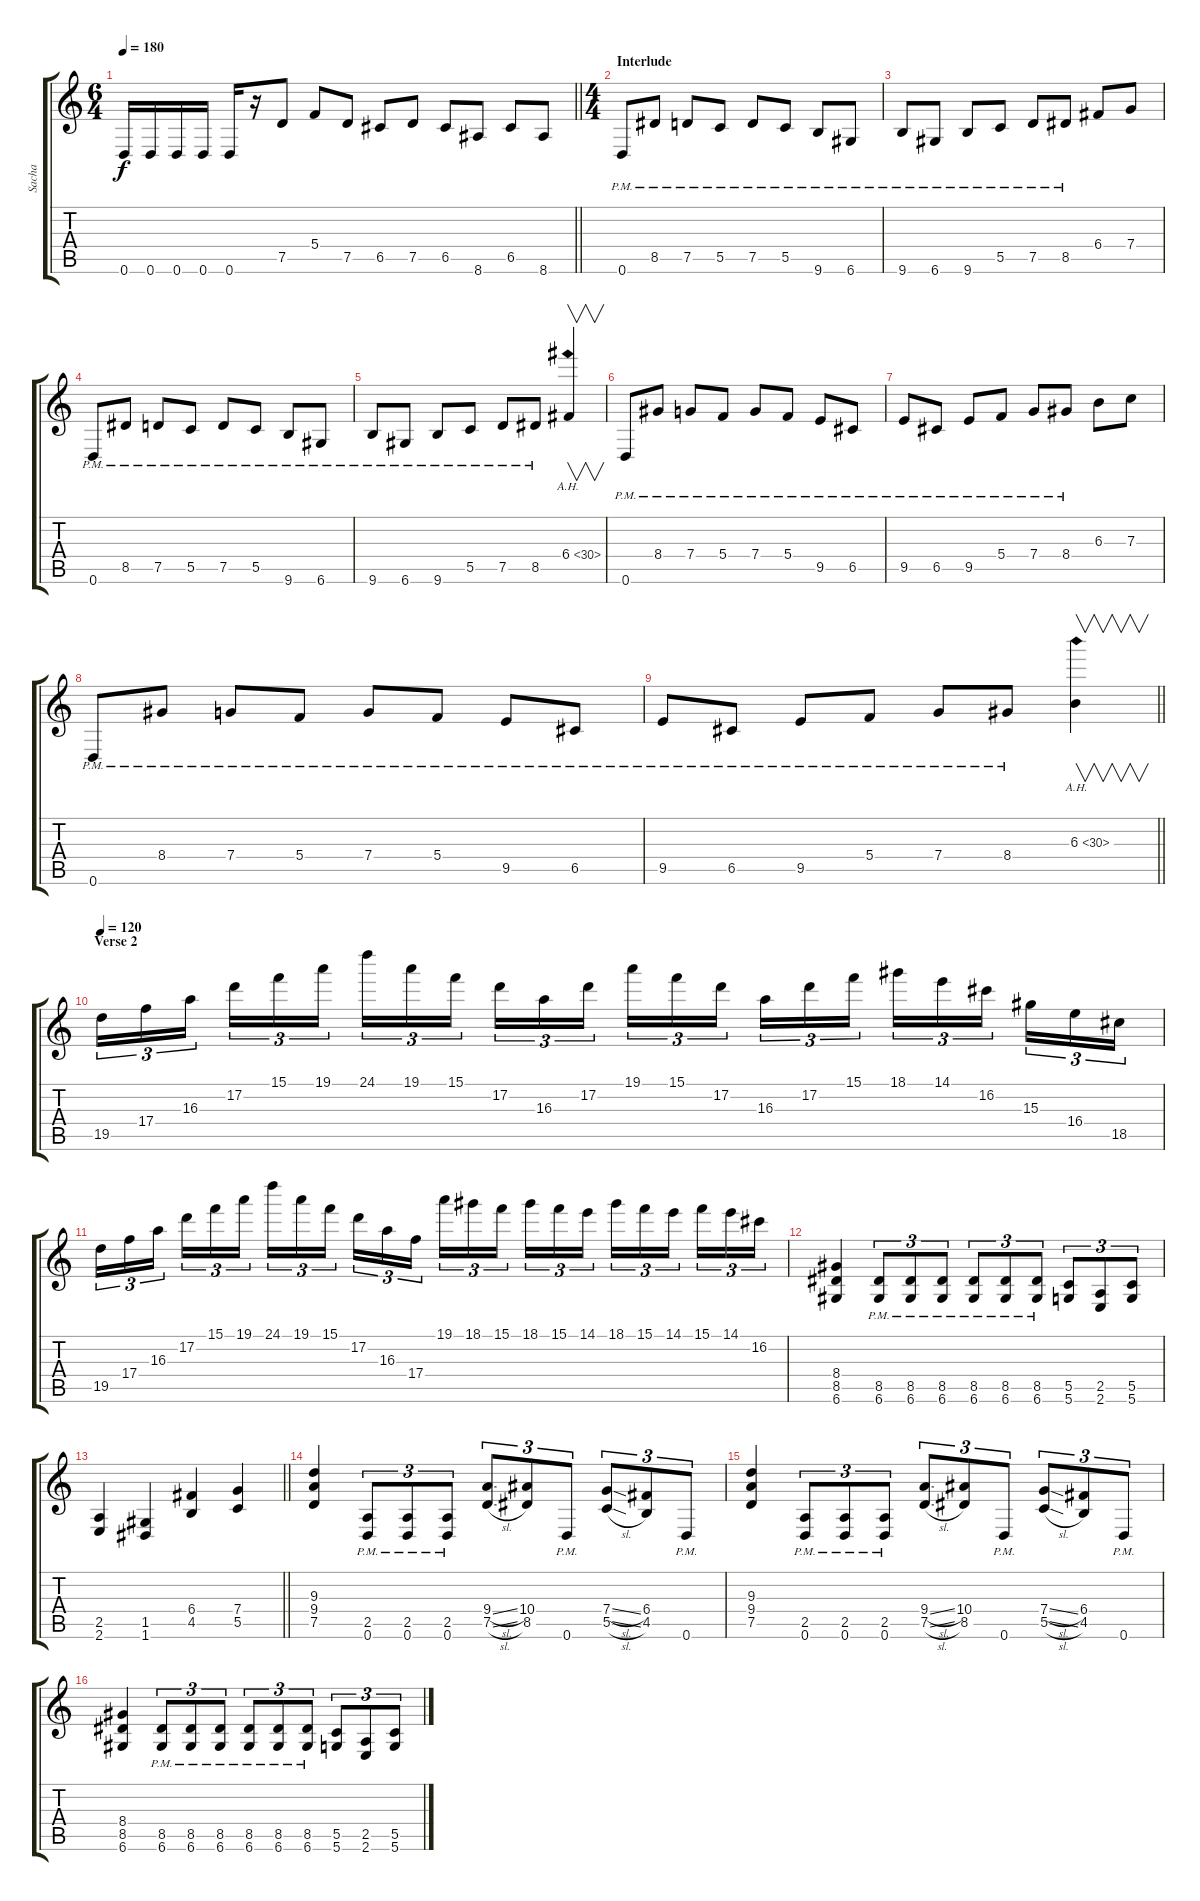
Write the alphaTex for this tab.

\track ("Sacha" "Sacha") {instrument distortionguitar}
\staff {score tabs}
\tuning (D4 A3 F3 C3 G2 D2) {hide}
\ts (6 4)
\tempo 180
\clef g2
\barLineRight lightlight
\ks c
0.6.16{dy f} 0.6.16 0.6.16 0.6.16 0.6.16 r.16 7.5.8 5.4.8 7.5.8 6.5.8 7.5.8 6.5.8 8.6.8 6.5.8 8.6.8 |
\ts (4 4)
\section ("" "Interlude")
0.6{pm}.8 8.5{pm}.8 7.5{pm}.8 5.5{pm}.8 7.5{pm}.8 5.5{pm}.8 9.6{pm}.8 6.6{pm}.8 |
9.6{pm}.8 6.6{pm}.8 9.6{pm}.8 5.5{pm}.8 7.5{pm}.8 8.5{pm}.8 6.4.8 7.4.8 |
0.6{pm}.8 8.5{pm}.8 7.5{pm}.8 5.5{pm}.8 7.5{pm}.8 5.5{pm}.8 9.6{pm}.8 6.6{pm}.8 |
9.6{pm}.8 6.6{pm}.8 9.6{pm}.8 5.5{pm}.8 7.5{pm}.8 8.5{pm}.8 6.4{ah 24}.4{v} |
0.6{pm}.8 8.4{pm}.8 7.4{pm}.8 5.4{pm}.8 7.4{pm}.8 5.4{pm}.8 9.5{pm}.8 6.5{pm}.8 |
9.5{pm}.8 6.5{pm}.8 9.5{pm}.8 5.4{pm}.8 7.4{pm}.8 8.4{pm}.8 6.3.8 7.3.8 |
0.6{pm}.8 8.4{pm}.8 7.4{pm}.8 5.4{pm}.8 7.4{pm}.8 5.4{pm}.8 9.5{pm}.8 6.5{pm}.8 |
\barLineRight lightlight
9.5{pm}.8 6.5{pm}.8 9.5{pm}.8 5.4{pm}.8 7.4{pm}.8 8.4{pm}.8 6.3{ah 24}.4{v} |
\section ("" "Verse 2")
\tempo 120
19.5.16{tu (3 2)} 17.4.16{tu (3 2)} 16.3.16{tu (3 2) beam splitsecondary} 17.2.16{tu (3 2)} 15.1.16{tu (3 2)} 19.1.16{tu (3 2)} 24.1.16{tu (3 2)} 19.1.16{tu (3 2)} 15.1.16{tu (3 2) beam splitsecondary} 17.2.16{tu (3 2)} 16.3.16{tu (3 2)} 17.2.16{tu (3 2)} 19.1.16{tu (3 2)} 15.1.16{tu (3 2)} 17.2.16{tu (3 2) beam splitsecondary} 16.3.16{tu (3 2)} 17.2.16{tu (3 2)} 15.1.16{tu (3 2)} 18.1.16{tu (3 2)} 14.1.16{tu (3 2)} 16.2.16{tu (3 2) beam splitsecondary} 15.3.16{tu (3 2)} 16.4.16{tu (3 2)} 18.5.16{tu (3 2)} |
19.5.16{tu (3 2)} 17.4.16{tu (3 2)} 16.3.16{tu (3 2) beam splitsecondary} 17.2.16{tu (3 2)} 15.1.16{tu (3 2)} 19.1.16{tu (3 2)} 24.1.16{tu (3 2)} 19.1.16{tu (3 2)} 15.1.16{tu (3 2) beam splitsecondary} 17.2.16{tu (3 2)} 16.3.16{tu (3 2)} 17.4.16{tu (3 2)} 19.1.16{tu (3 2)} 18.1.16{tu (3 2)} 15.1.16{tu (3 2) beam splitsecondary} 18.1.16{tu (3 2)} 15.1.16{tu (3 2)} 14.1.16{tu (3 2)} 18.1.16{tu (3 2)} 15.1.16{tu (3 2)} 14.1.16{tu (3 2) beam splitsecondary} 15.1.16{tu (3 2)} 14.1.16{tu (3 2)} 16.2.16{tu (3 2)} |
(8.4 8.5 6.6).4 (8.5{pm} 6.6{pm}).8{tu (3 2)} (8.5{pm} 6.6{pm}).8{tu (3 2)} (8.5{pm} 6.6{pm}).8{tu (3 2)} (8.5{pm} 6.6{pm}).8{tu (3 2)} (8.5{pm} 6.6{pm}).8{tu (3 2)} (8.5{pm} 6.6{pm}).8{tu (3 2)} (5.5 5.6).8{tu (3 2)} (2.5 2.6).8{tu (3 2)} (5.5 5.6).8{tu (3 2)} |
\barLineRight lightlight
(2.5 2.6).4 (1.5 1.6).4 (6.4 4.5).4 (7.4 5.5).4 |
(9.3 9.4 7.5).4 (2.5{pm} 0.6{pm}).8{tu (3 2)} (2.5{pm} 0.6{pm}).8{tu (3 2)} (2.5{pm} 0.6{pm}).8{tu (3 2)} (9.4{sl} 7.5{sl}).8{tu (3 2)} (10.4 8.5).8{tu (3 2)} 0.6{pm}.8{tu (3 2)} (7.4{sl} 5.5{sl}).8{tu (3 2)} (6.4 4.5).8{tu (3 2)} 0.6{pm}.8{tu (3 2)} |
(9.3 9.4 7.5).4 (2.5{pm} 0.6{pm}).8{tu (3 2)} (2.5{pm} 0.6{pm}).8{tu (3 2)} (2.5{pm} 0.6{pm}).8{tu (3 2)} (9.4{sl} 7.5{sl}).8{tu (3 2)} (10.4 8.5).8{tu (3 2)} 0.6{pm}.8{tu (3 2)} (7.4{sl} 5.5{sl}).8{tu (3 2)} (6.4 4.5).8{tu (3 2)} 0.6{pm}.8{tu (3 2)} |
(8.4 8.5 6.6).4 (8.5{pm} 6.6{pm}).8{tu (3 2)} (8.5{pm} 6.6{pm}).8{tu (3 2)} (8.5{pm} 6.6{pm}).8{tu (3 2)} (8.5{pm} 6.6{pm}).8{tu (3 2)} (8.5{pm} 6.6{pm}).8{tu (3 2)} (8.5{pm} 6.6{pm}).8{tu (3 2)} (5.5 5.6).8{tu (3 2)} (2.5 2.6).8{tu (3 2)} (5.5 5.6).8{tu (3 2)}
